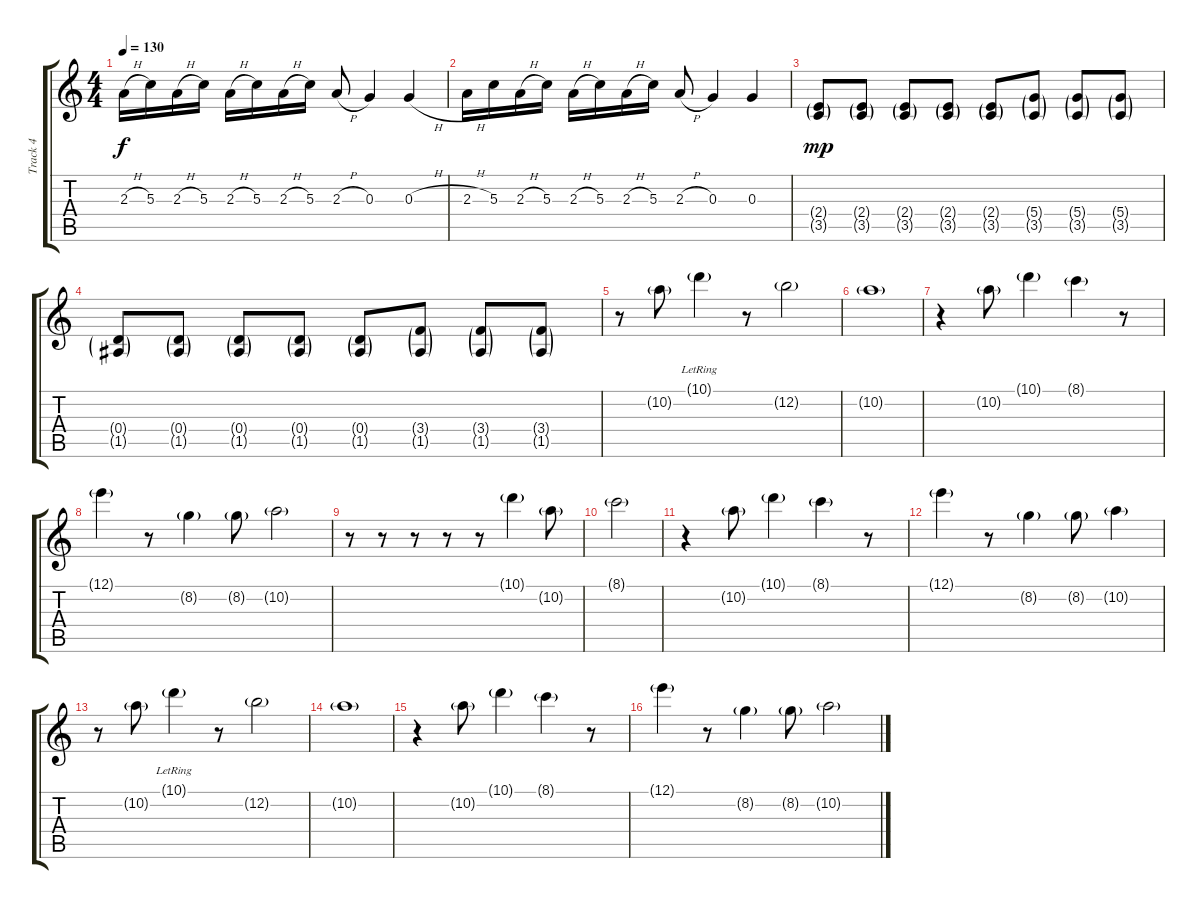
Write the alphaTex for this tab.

\track ("Track 4" "Track 4") {instrument overdrivenguitar}
\staff {score tabs}
\tuning (E4 B3 G3 D3 A2 E2) {hide}
\ts (4 4)
\tempo 130
\clef g2
\ks c
2.3{h}.16{dy f} 5.3.16 2.3{h}.16 5.3.16 2.3{h}.16 5.3.16 2.3{h}.16 5.3.16 2.3{h}.8 0.3.4 0.3{h}.4 |
2.3{h}.16 5.3.16 2.3{h}.16 5.3.16 2.3{h}.16 5.3.16 2.3{h}.16 5.3.16 2.3{h}.8 0.3.4 0.3.4 |
(2.4{g} 3.5{g}).8{dy mp} (2.4{g} 3.5{g}).8 (2.4{g} 3.5{g}).8 (2.4{g} 3.5{g}).8 (2.4{g} 3.5{g}).8 (5.4{g} 3.5{g}).8 (5.4{g} 3.5{g}).8 (5.4{g} 3.5{g}).8 |
(0.4{g} 1.5{g}).8 (0.4{g} 1.5{g}).8 (0.4{g} 1.5{g}).8 (0.4{g} 1.5{g}).8 (0.4{g} 1.5{g}).8 (3.4{g} 1.5{g}).8 (3.4{g} 1.5{g}).8 (3.4{g} 1.5{g}).8 |
r.8 10.2{g}.8 10.1{g lr}.4 r.8 12.2{g}.2 |
10.2{g}.1 |
r.4 10.2{g}.8 10.1{g}.4 8.1{g}.4 r.8 |
12.1{g}.4 r.8 8.2{g}.4 8.2{g}.8 10.2{g}.2 |
r.8 r.8 r.8 r.8 r.8 10.1{g}.4 10.2{g}.8 |
8.1{g}.2 |
r.4 10.2{g}.8 10.1{g}.4 8.1{g}.4 r.8 |
12.1{g}.4 r.8 8.2{g}.4 8.2{g}.8 10.2{g}.4 |
r.8 10.2{g}.8 10.1{g lr}.4 r.8 12.2{g}.2 |
10.2{g}.1 |
r.4 10.2{g}.8 10.1{g}.4 8.1{g}.4 r.8 |
12.1{g}.4 r.8 8.2{g}.4 8.2{g}.8 10.2{g}.2
